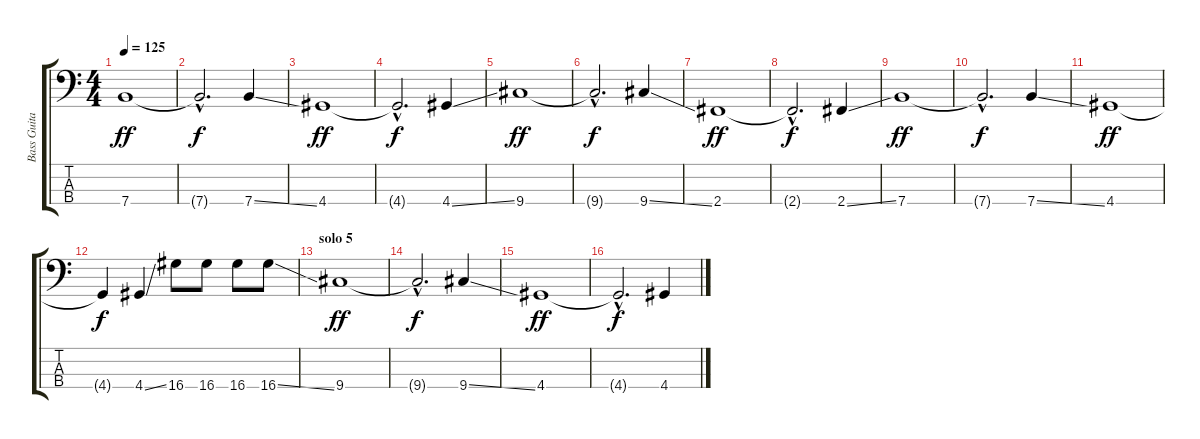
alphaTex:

\track ("Bass Guitar" "Bass Guita") {instrument electricbassfinger}
\staff {score tabs}
\tuning (G2 D2 A1 E1) {hide}
\ts (4 4)
\tempo 125
\clef f4
\ks c
7.4.1{dy ff} |
7.4{hac t}.2{d dy f} 7.4{ss}.4 |
4.4.1{dy ff} |
4.4{hac t}.2{d dy f} 4.4{ss}.4 |
9.4.1{dy ff} |
9.4{hac t}.2{d dy f} 9.4{ss}.4 |
2.4.1{dy ff} |
2.4{hac t}.2{d dy f} 2.4{ss}.4 |
7.4.1{dy ff} |
7.4{hac t}.2{d dy f} 7.4{ss}.4 |
4.4.1{dy ff} |
4.4{t}.4{dy f} 4.4{ss}.4 16.4.8 16.4.8 16.4.8 16.4{ss}.8 |
\section ("" "solo 5")
9.4.1{dy ff} |
9.4{hac t}.2{d dy f} 9.4{ss}.4 |
4.4.1{dy ff} |
4.4{hac t}.2{d dy f} 4.4.4
